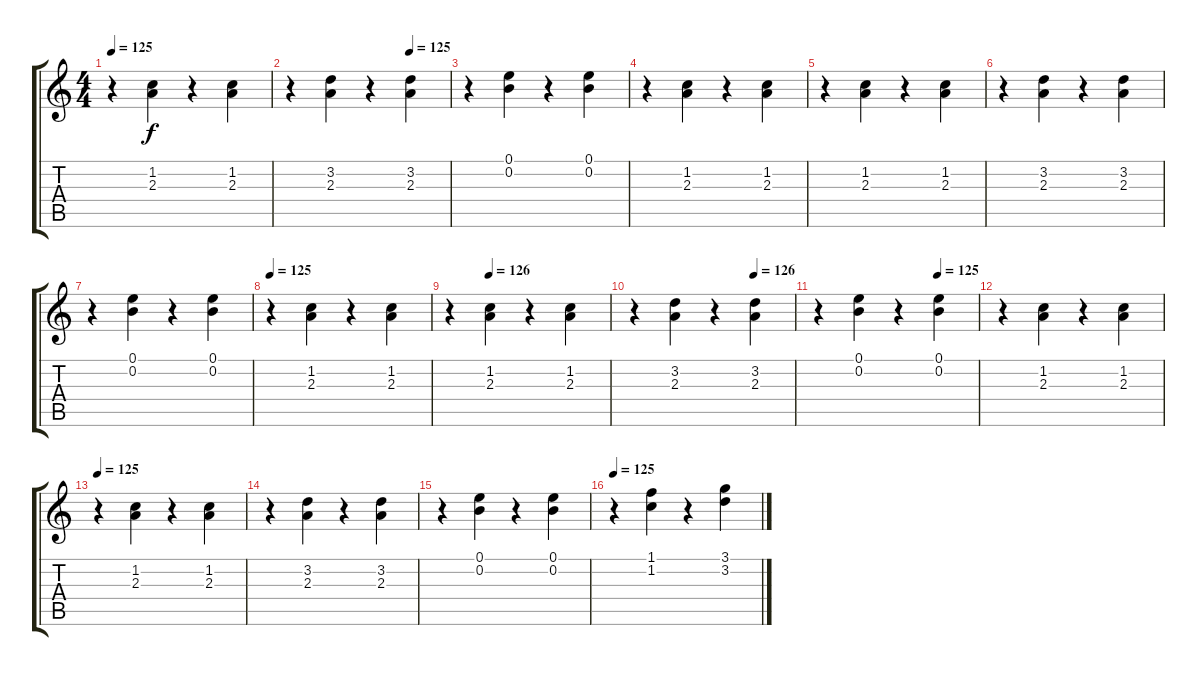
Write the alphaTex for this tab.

\track "" {instrument acousticguitarsteel}
\staff {score tabs}
\tuning (E4 B3 G3 D3 A2 E2) {hide}
\ts (4 4)
\tempo 125
\clef g2
\ks c
r.4{dy f} (1.2 2.3).4 r.4 (1.2 2.3).4 |
\tempo (125 0.75)
r.4 (3.2 2.3).4 r.4 (3.2 2.3).4 |
r.4 (0.1 0.2).4 r.4 (0.1 0.2).4 |
r.4 (1.2 2.3).4 r.4 (1.2 2.3).4 |
r.4 (1.2 2.3).4 r.4 (1.2 2.3).4 |
r.4 (3.2 2.3).4 r.4 (3.2 2.3).4 |
r.4 (0.1 0.2).4 r.4 (0.1 0.2).4 |
\tempo 125
r.4 (1.2 2.3).4 r.4 (1.2 2.3).4 |
\tempo (126 0.25)
r.4 (1.2 2.3).4 r.4 (1.2 2.3).4 |
\tempo (126 0.75)
r.4 (3.2 2.3).4 r.4 (3.2 2.3).4 |
\tempo (125 0.75)
r.4 (0.1 0.2).4 r.4 (0.1 0.2).4 |
r.4 (1.2 2.3).4 r.4 (1.2 2.3).4 |
\tempo 125
r.4 (1.2 2.3).4 r.4 (1.2 2.3).4 |
r.4 (3.2 2.3).4 r.4 (3.2 2.3).4 |
r.4 (0.1 0.2).4 r.4 (0.1 0.2).4 |
\tempo 125
r.4 (1.1 1.2).4 r.4 (3.1 3.2).4
